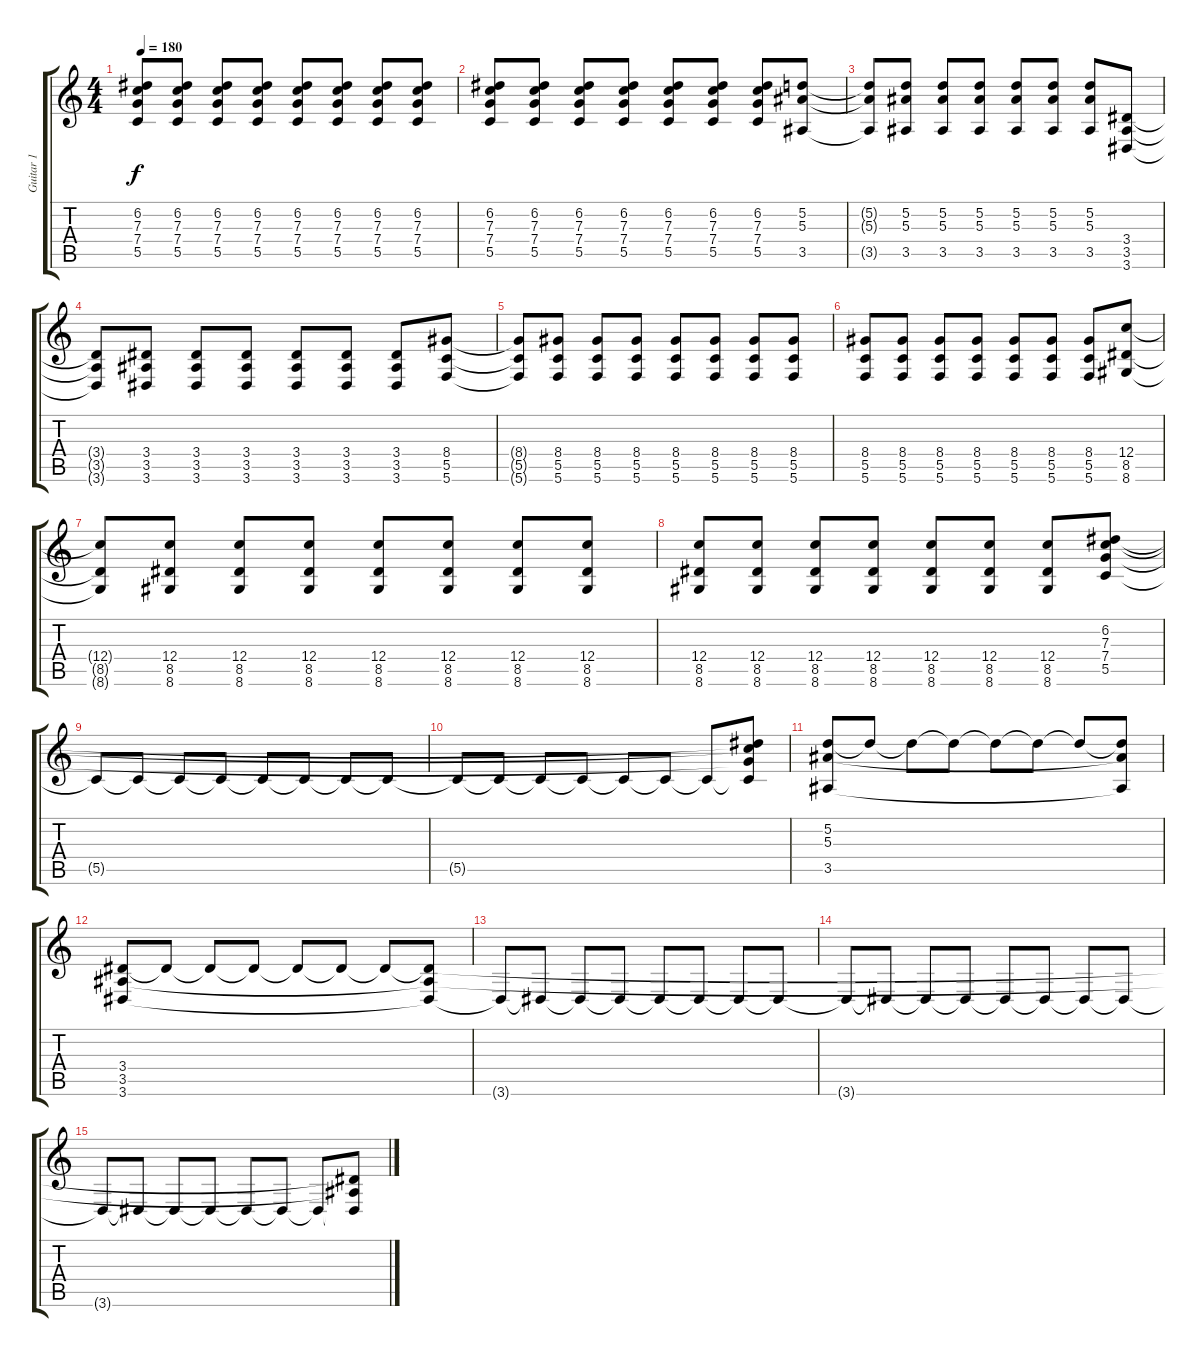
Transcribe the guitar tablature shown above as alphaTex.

\track ("Guitar 1" "Guitar 1") {instrument distortionguitar}
\staff {score tabs}
\tuning (D4 A3 F3 C3 G2 C2) {hide}
\ts (4 4)
\tempo 180
\clef g2
\ks c
(6.2{t} 7.3{t} 7.4{t} 5.5{t}).8{dy f} (6.2 7.3 7.4 5.5).8 (6.2 7.3 7.4 5.5).8 (6.2 7.3 7.4 5.5).8 (6.2 7.3 7.4 5.5).8 (6.2 7.3 7.4 5.5).8 (6.2 7.3 7.4 5.5).8 (6.2 7.3 7.4 5.5).8 |
(6.2 7.3 7.4 5.5).8 (6.2 7.3 7.4 5.5).8 (6.2 7.3 7.4 5.5).8 (6.2 7.3 7.4 5.5).8 (6.2 7.3 7.4 5.5).8 (6.2 7.3 7.4 5.5).8 (6.2 7.3 7.4 5.5).8 (5.2 5.3 3.5).8 |
(5.2{t} 5.3{t} 3.5{t}).8 (5.2 5.3 3.5).8 (5.2 5.3 3.5).8 (5.2 5.3 3.5).8 (5.2 5.3 3.5).8 (5.2 5.3 3.5).8 (5.2 5.3 3.5).8 (3.4 3.5 3.6).8 |
(3.4{t} 3.5{t} 3.6{t}).8 (3.4 3.5 3.6).8 (3.4 3.5 3.6).8 (3.4 3.5 3.6).8 (3.4 3.5 3.6).8 (3.4 3.5 3.6).8 (3.4 3.5 3.6).8 (8.4 5.5 5.6).8 |
(8.4{t} 5.5{t} 5.6{t}).8{instrument distortionguitar} (8.4 5.5 5.6).8 (8.4 5.5 5.6).8 (8.4 5.5 5.6).8 (8.4 5.5 5.6).8 (8.4 5.5 5.6).8 (8.4 5.5 5.6).8 (8.4 5.5 5.6).8 |
(8.4 5.5 5.6).8 (8.4 5.5 5.6).8 (8.4 5.5 5.6).8 (8.4 5.5 5.6).8 (8.4 5.5 5.6).8 (8.4 5.5 5.6).8 (8.4 5.5 5.6).8 (12.4 8.5 8.6).8 |
(12.4{t} 8.5{t} 8.6{t}).8 (12.4 8.5 8.6).8 (12.4 8.5 8.6).8 (12.4 8.5 8.6).8 (12.4 8.5 8.6).8 (12.4 8.5 8.6).8 (12.4 8.5 8.6).8 (12.4 8.5 8.6).8 |
(12.4 8.5 8.6).8 (12.4 8.5 8.6).8 (12.4 8.5 8.6).8 (12.4 8.5 8.6).8 (12.4 8.5 8.6).8 (12.4 8.5 8.6).8 (12.4 8.5 8.6).8 (6.2 7.3 7.4 5.5).8 |
5.5{t}.8 5.5{t}.8 5.5{t}.8 5.5{t}.8 5.5{t}.8 5.5{t}.8 5.5{t}.8 5.5{t}.8 |
5.5{t}.8 5.5{t}.8 5.5{t}.8 5.5{t}.8 5.5{t}.8 5.5{t}.8 5.5{t}.8 (6.2{t} 7.3{t} 7.4{t} 5.5{t}).8 |
(5.2 5.3 3.5).8 5.2{t}.8 5.2{t}.8 5.2{t}.8 5.2{t}.8 5.2{t}.8 5.2{t}.8 (5.2{t} 5.3{t} 3.5{t}).8 |
(3.4 3.5 3.6).8 3.4{t}.8 3.4{t}.8 3.4{t}.8 3.4{t}.8 3.4{t}.8 3.4{t}.8 (3.4{t} 3.5{t} 3.6{t}).8 |
3.6{t}.8 3.6{t}.8 3.6{t}.8 3.6{t}.8 3.6{t}.8 3.6{t}.8 3.6{t}.8 3.6{t}.8 |
3.6{t}.8 3.6{t}.8 3.6{t}.8 3.6{t}.8 3.6{t}.8 3.6{t}.8 3.6{t}.8 3.6{t}.8 |
3.6{t}.8 3.6{t}.8 3.6{t}.8 3.6{t}.8 3.6{t}.8 3.6{t}.8 3.6{t}.8 (3.4{t} 3.5{t} 3.6{t}).8
